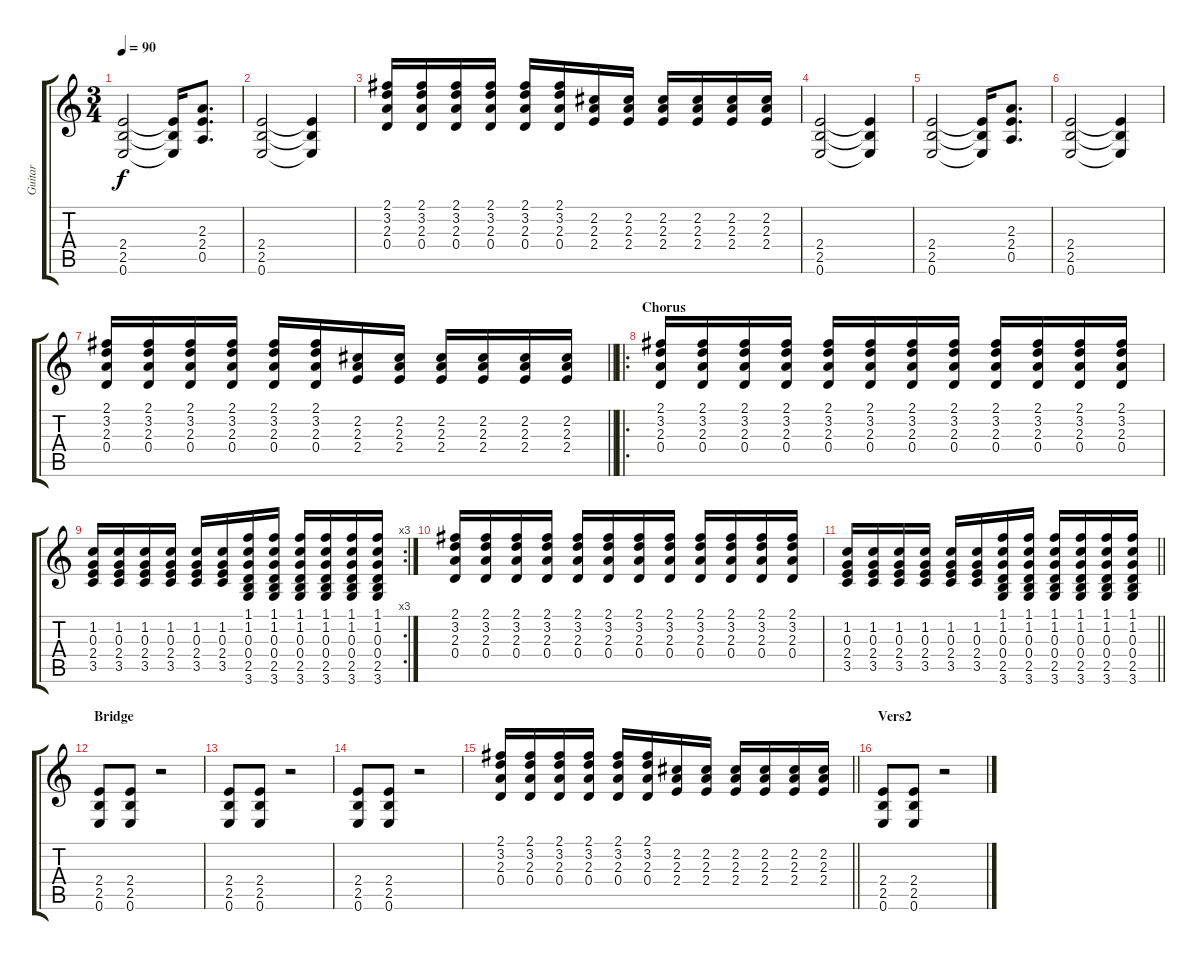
\track ("Guitar" "Guitar") {instrument overdrivenguitar}
\staff {score tabs}
\tuning (E4 B3 G3 D3 A2 E2) {hide}
\ts (3 4)
\tempo 90
\clef g2
\ks c
(2.4 2.5 0.6).2{dy f} (2.4{t} 2.5{t} 0.6{t}).16 (2.3 2.4 0.5).8{d} |
(2.4 2.5 0.6).2 (2.4{t} 2.5{t} 0.6{t}).4 |
(2.1 3.2 2.3 0.4).16 (2.1 3.2 2.3 0.4).16 (2.1 3.2 2.3 0.4).16 (2.1 3.2 2.3 0.4).16 (2.1 3.2 2.3 0.4).16 (2.1 3.2 2.3 0.4).16 (2.2 2.3 2.4).16 (2.2 2.3 2.4).16 (2.2 2.3 2.4).16 (2.2 2.3 2.4).16 (2.2 2.3 2.4).16 (2.2 2.3 2.4).16 |
(2.4 2.5 0.6).2 (2.4{t} 2.5{t} 0.6{t}).4 |
(2.4 2.5 0.6).2 (2.4{t} 2.5{t} 0.6{t}).16 (2.3 2.4 0.5).8{d} |
(2.4 2.5 0.6).2 (2.4{t} 2.5{t} 0.6{t}).4 |
\barLineRight lightlight
(2.1 3.2 2.3 0.4).16 (2.1 3.2 2.3 0.4).16 (2.1 3.2 2.3 0.4).16 (2.1 3.2 2.3 0.4).16 (2.1 3.2 2.3 0.4).16 (2.1 3.2 2.3 0.4).16 (2.2 2.3 2.4).16 (2.2 2.3 2.4).16 (2.2 2.3 2.4).16 (2.2 2.3 2.4).16 (2.2 2.3 2.4).16 (2.2 2.3 2.4).16 |
\ro
\section ("" "Chorus")
(2.1 3.2 2.3 0.4).16 (2.1 3.2 2.3 0.4).16 (2.1 3.2 2.3 0.4).16 (2.1 3.2 2.3 0.4).16 (2.1 3.2 2.3 0.4).16 (2.1 3.2 2.3 0.4).16 (2.1 3.2 2.3 0.4).16 (2.1 3.2 2.3 0.4).16 (2.1 3.2 2.3 0.4).16 (2.1 3.2 2.3 0.4).16 (2.1 3.2 2.3 0.4).16 (2.1 3.2 2.3 0.4).16 |
\rc 3
(1.2 0.3 2.4 3.5).16 (1.2 0.3 2.4 3.5).16 (1.2 0.3 2.4 3.5).16 (1.2 0.3 2.4 3.5).16 (1.2 0.3 2.4 3.5).16 (1.2 0.3 2.4 3.5).16 (1.1 1.2 0.3 0.4 2.5 3.6).16 (1.1 1.2 0.3 0.4 2.5 3.6).16 (1.1 1.2 0.3 0.4 2.5 3.6).16 (1.1 1.2 0.3 0.4 2.5 3.6).16 (1.1 1.2 0.3 0.4 2.5 3.6).16 (1.1 1.2 0.3 0.4 2.5 3.6).16 |
(2.1 3.2 2.3 0.4).16 (2.1 3.2 2.3 0.4).16 (2.1 3.2 2.3 0.4).16 (2.1 3.2 2.3 0.4).16 (2.1 3.2 2.3 0.4).16 (2.1 3.2 2.3 0.4).16 (2.1 3.2 2.3 0.4).16 (2.1 3.2 2.3 0.4).16 (2.1 3.2 2.3 0.4).16 (2.1 3.2 2.3 0.4).16 (2.1 3.2 2.3 0.4).16 (2.1 3.2 2.3 0.4).16 |
\barLineRight lightlight
(1.2 0.3 2.4 3.5).16 (1.2 0.3 2.4 3.5).16 (1.2 0.3 2.4 3.5).16 (1.2 0.3 2.4 3.5).16 (1.2 0.3 2.4 3.5).16 (1.2 0.3 2.4 3.5).16 (1.1 1.2 0.3 0.4 2.5 3.6).16 (1.1 1.2 0.3 0.4 2.5 3.6).16 (1.1 1.2 0.3 0.4 2.5 3.6).16 (1.1 1.2 0.3 0.4 2.5 3.6).16 (1.1 1.2 0.3 0.4 2.5 3.6).16 (1.1 1.2 0.3 0.4 2.5 3.6).16 |
\section ("" "Bridge")
(2.4 2.5 0.6).8 (2.4 2.5 0.6).8 r.2 |
(2.4 2.5 0.6).8 (2.4 2.5 0.6).8 r.2 |
(2.4 2.5 0.6).8 (2.4 2.5 0.6).8 r.2 |
\barLineRight lightlight
(2.1 3.2 2.3 0.4).16 (2.1 3.2 2.3 0.4).16 (2.1 3.2 2.3 0.4).16 (2.1 3.2 2.3 0.4).16 (2.1 3.2 2.3 0.4).16 (2.1 3.2 2.3 0.4).16 (2.2 2.3 2.4).16 (2.2 2.3 2.4).16 (2.2 2.3 2.4).16 (2.2 2.3 2.4).16 (2.2 2.3 2.4).16 (2.2 2.3 2.4).16 |
\section ("" "Vers2")
(2.4 2.5 0.6).8 (2.4 2.5 0.6).8 r.2
